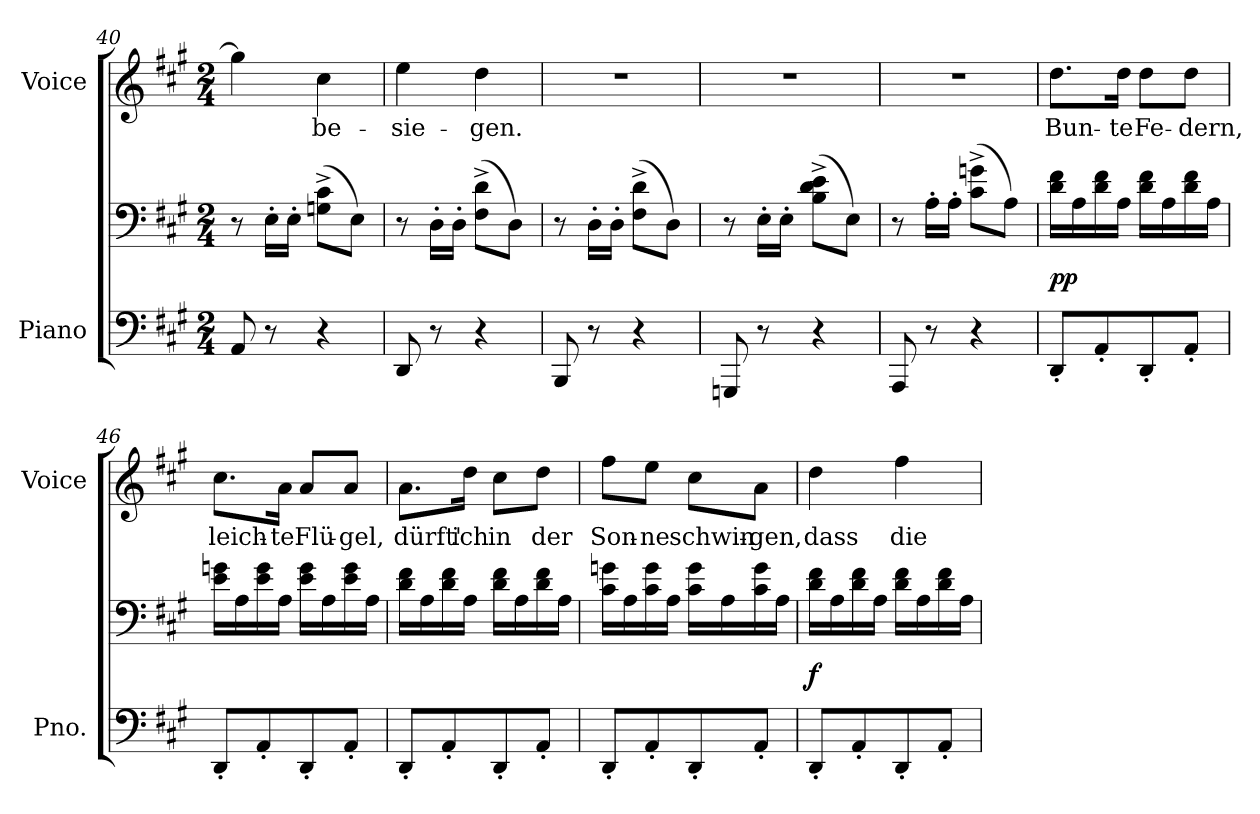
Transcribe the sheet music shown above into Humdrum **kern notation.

**kern	**kern	**dynam	**kern	**text
*part2	*part2	*part2	*part1	*part1
*staff3	*staff2	*staff2/3	*staff1	*staff1
*I"Piano	*	*	*I"Voice	*
*I'Pno.	*	*	*I'Voice	*
*clefF4	*clefF4	*	*clefG2	*
*k[f#c#g#]	*k[f#c#g#]	*	*k[f#c#g#]	*
*A:	*A:	*	*A:	*
*M2/4	*M2/4	*	*M2/4	*
=40	=40	=40	=40	=40
8AAi/	8r	.	4ggi\]	.
8r	16E'i\LL	.	.	.
.	16E'i\JJ	.	.	.
!	!	!	!	!LO:LY:b:color=#000000
4r	(8Gni\^ 8c#i^L	.	4cc#i\	be-
.	8Ei\J)	.	.	.
=41	=41	=41	=41	=41
!	!	!	!	!LO:LY:b:color=#000000
8DDi/	8r	.	4eei\	-sie-
8r	16D'i\LL	.	.	.
.	16D'i\JJ	.	.	.
!	!	!	!	!LO:LY:b:color=#000000
4r	(8F#i\^ 8di^L	.	4ddi\	-gen.
.	8Di\J)	.	.	.
=42	=42	=42	=42	=42
!	!	!	!LO:N:vis=1	!
8BBBi/	8r	.	2r	.
8r	16D'i\LL	.	.	.
.	16D'i\JJ	.	.	.
4r	(8F#i\^ 8di^L	.	.	.
.	8Di\J)	.	.	.
=43	=43	=43	=43	=43
!	!	!	!LO:N:vis=1	!
8GGGni/	8r	.	2r	.
8r	16E'i\LL	.	.	.
.	16E'i\JJ	.	.	.
4r	(8Bi\^ 8di^ 8ei^L	.	.	.
.	8Ei\J)	.	.	.
=44	=44	=44	=44	=44
!	!	!	!LO:N:vis=1	!
8AAAi/	8r	.	2r	.
8r	16A'i\LL	.	.	.
.	16A'i\JJ	.	.	.
4r	(8c#i\^ 8gni^L	.	.	.
.	8Ai\J)	.	.	.
=45	=45	=45	=45	=45
!	!	!	!	!LO:LY:b:color=#000000
8DD'i/L	16di\ 16f#iLL	pp	8.ddi\L	Bun-
.	16Ai\	.	.	.
8AA'i/	16di\ 16f#i	.	.	.
!	!	!	!	!LO:LY:b:color=#000000
.	16Ai\JJ	.	16ddi\Jk	-te
!	!	!	!	!LO:LY:b:color=#000000
8DD'i/	16di\ 16f#iLL	.	8ddi\L	Fe-
.	16Ai\	.	.	.
!	!	!	!	!LO:LY:b:color=#000000
8AA'i/J	16di\ 16f#i	.	8ddi\J	-dern,
.	16Ai\JJ	.	.	.
!!LO:LB:g=z
=46	=46	=46	=46	=46
!	!	!	!	!LO:LY:b:color=#000000
8DD'i/L	16ei\ 16gniLL	.	8.cc#i\L	leich-
.	16Ai\	.	.	.
8AA'i/	16ei\ 16gi	.	.	.
!	!	!	!	!LO:LY:b:color=#000000
.	16Ai\JJ	.	16ai\Jk	-te
!	!	!	!	!LO:LY:b:color=#000000
8DD'i/	16ei\ 16giLL	.	8ai/L	Flü-
.	16Ai\	.	.	.
!	!	!	!	!LO:LY:b:color=#000000
8AA'i/J	16ei\ 16gi	.	8ai/J	-gel,
.	16Ai\JJ	.	.	.
=47	=47	=47	=47	=47
!	!	!	!	!LO:LY:b:color=#000000
8DD'i/L	16di\ 16f#iLL	.	8.ai\L	dürft'
.	16Ai\	.	.	.
8AA'i/	16di\ 16f#i	.	.	.
!	!	!	!	!LO:LY:b:color=#000000
.	16Ai\JJ	.	16ddi\Jk	ich
!	!	!	!	!LO:LY:b:color=#000000
8DD'i/	16di\ 16f#iLL	.	8cc#i\L	in
.	16Ai\	.	.	.
!	!	!	!	!LO:LY:b:color=#000000
8AA'i/J	16di\ 16f#i	.	8ddi\J	der
.	16Ai\JJ	.	.	.
=48	=48	=48	=48	=48
!	!	!	!	!LO:LY:b:color=#000000
8DD'i/L	16c#i\ 16gniLL	.	8ff#i\L	Son-
.	16Ai\	.	.	.
!	!	!	!	!LO:LY:b:color=#000000
8AA'i/	16c#i\ 16gi	.	8eei\J	-ne
.	16Ai\JJ	.	.	.
!	!	!	!	!LO:LY:b:color=#000000
8DD'i/	16c#i\ 16giLL	.	8cc#i\L	schwin-
.	16Ai\	.	.	.
!	!	!	!	!LO:LY:b:color=#000000
8AA'i/J	16c#i\ 16gi	.	8ai\J	-gen,
.	16Ai\JJ	.	.	.
=49	=49	=49	=49	=49
!	!	!	!	!LO:LY:b:color=#000000
8DD'i/L	16di\ 16f#iLL	f	4ddi\	dass
.	16Ai\	.	.	.
8AA'i/	16di\ 16f#i	.	.	.
.	16Ai\JJ	.	.	.
!	!	!	!	!LO:LY:b:color=#000000
8DD'i/	16di\ 16f#iLL	.	4ff#i\	die
.	16Ai\	.	.	.
8AA'i/J	16di\ 16f#i	.	.	.
.	16Ai\JJ	.	.	.
=	=	=	=	=
*-	*-	*-	*-	*-
